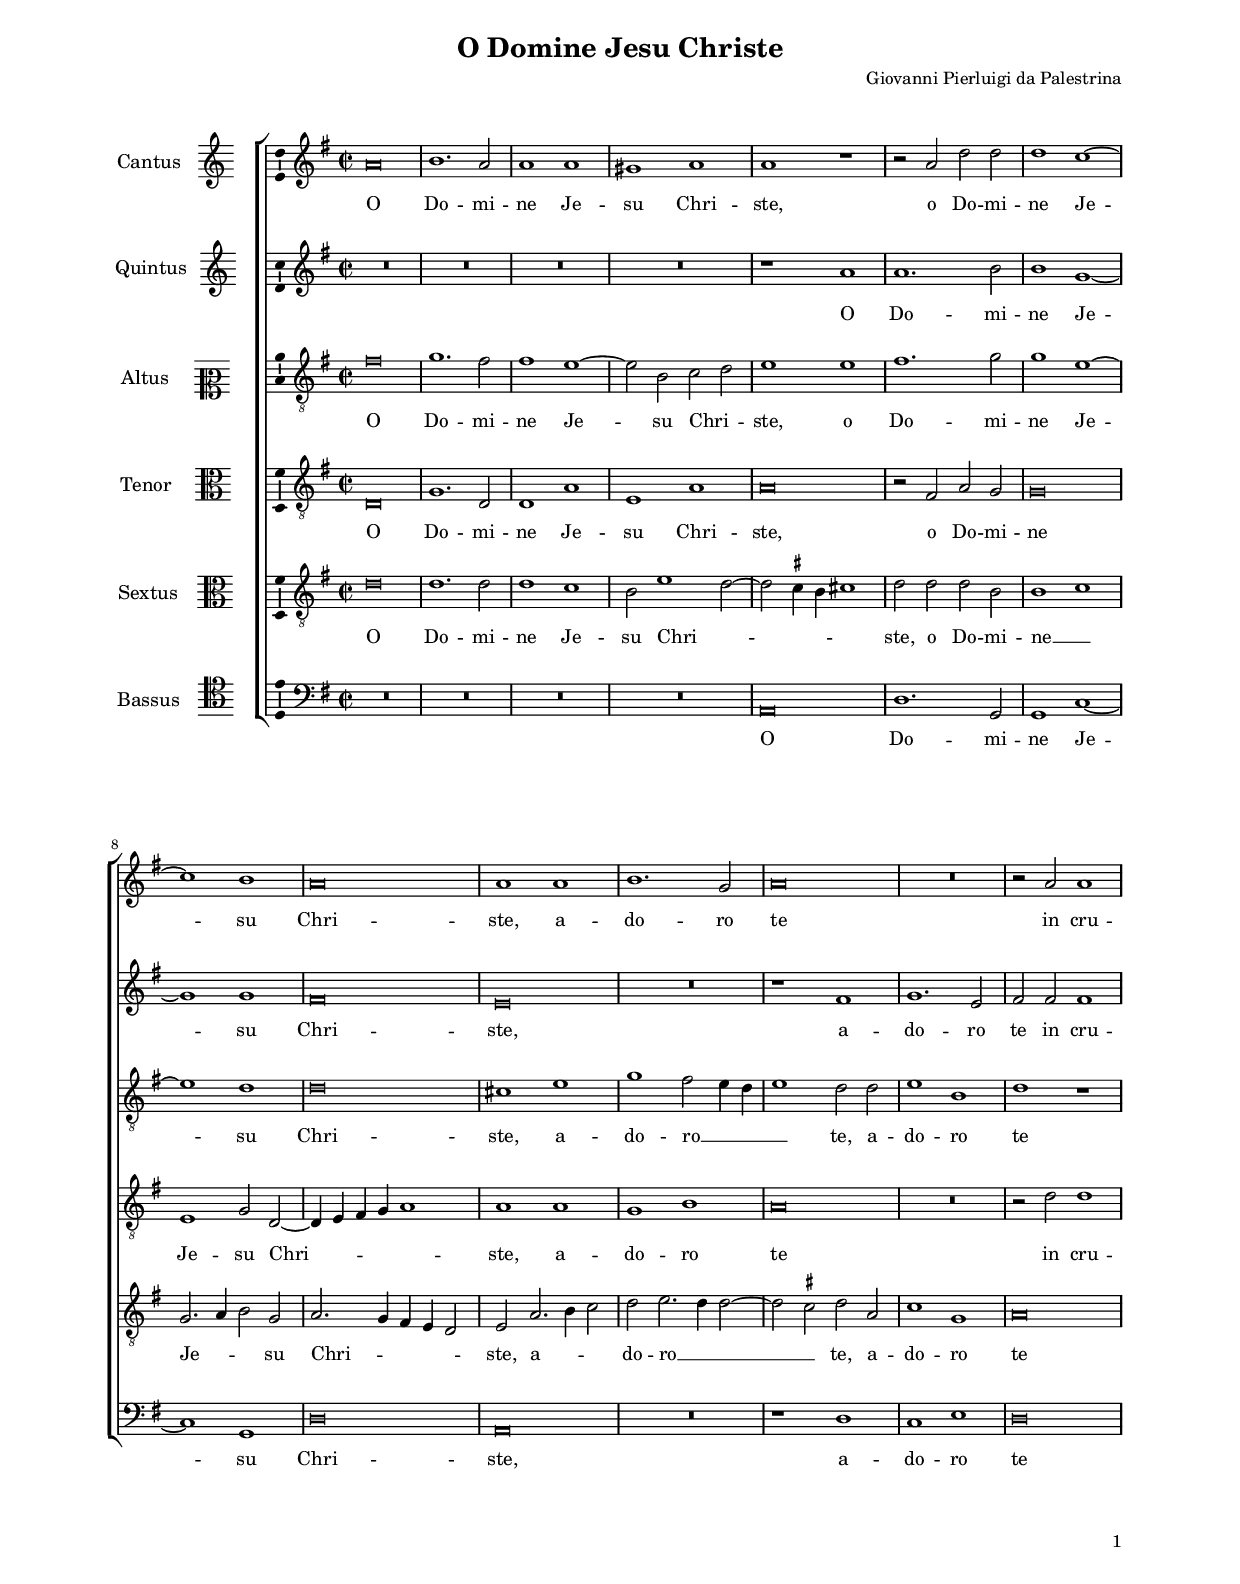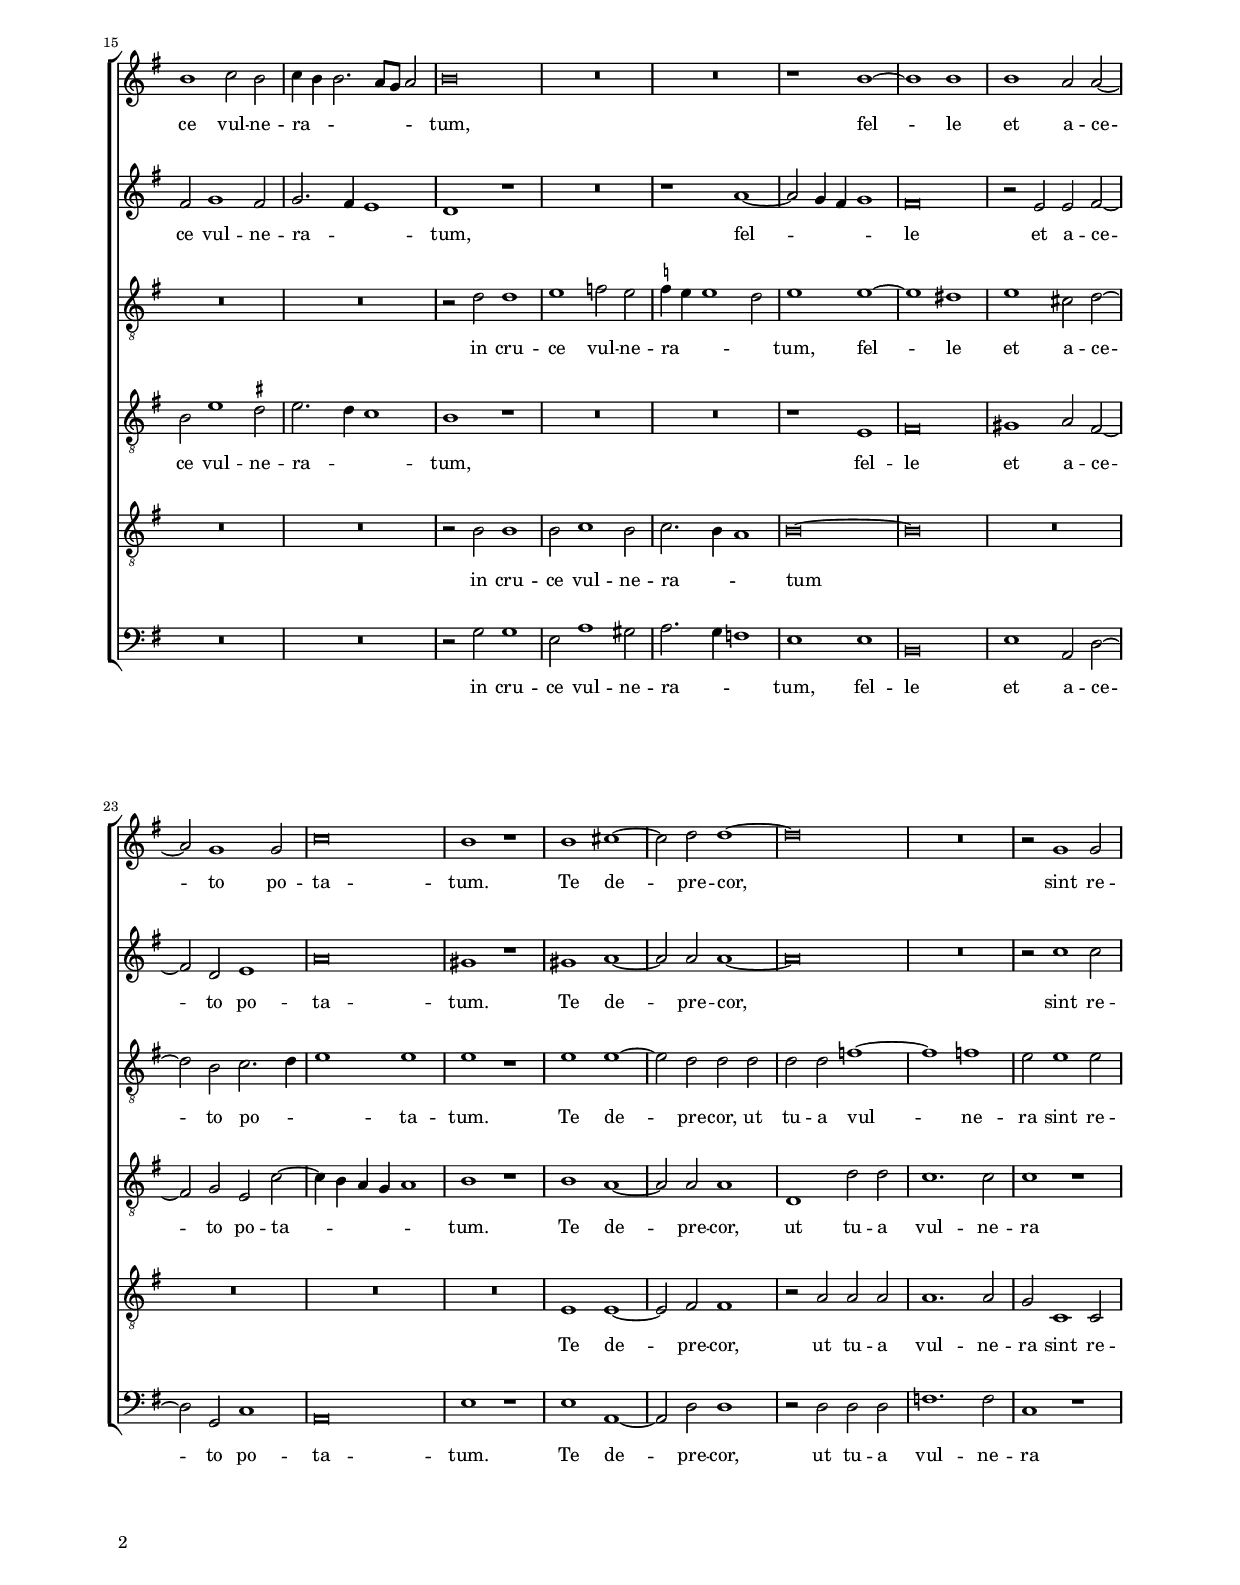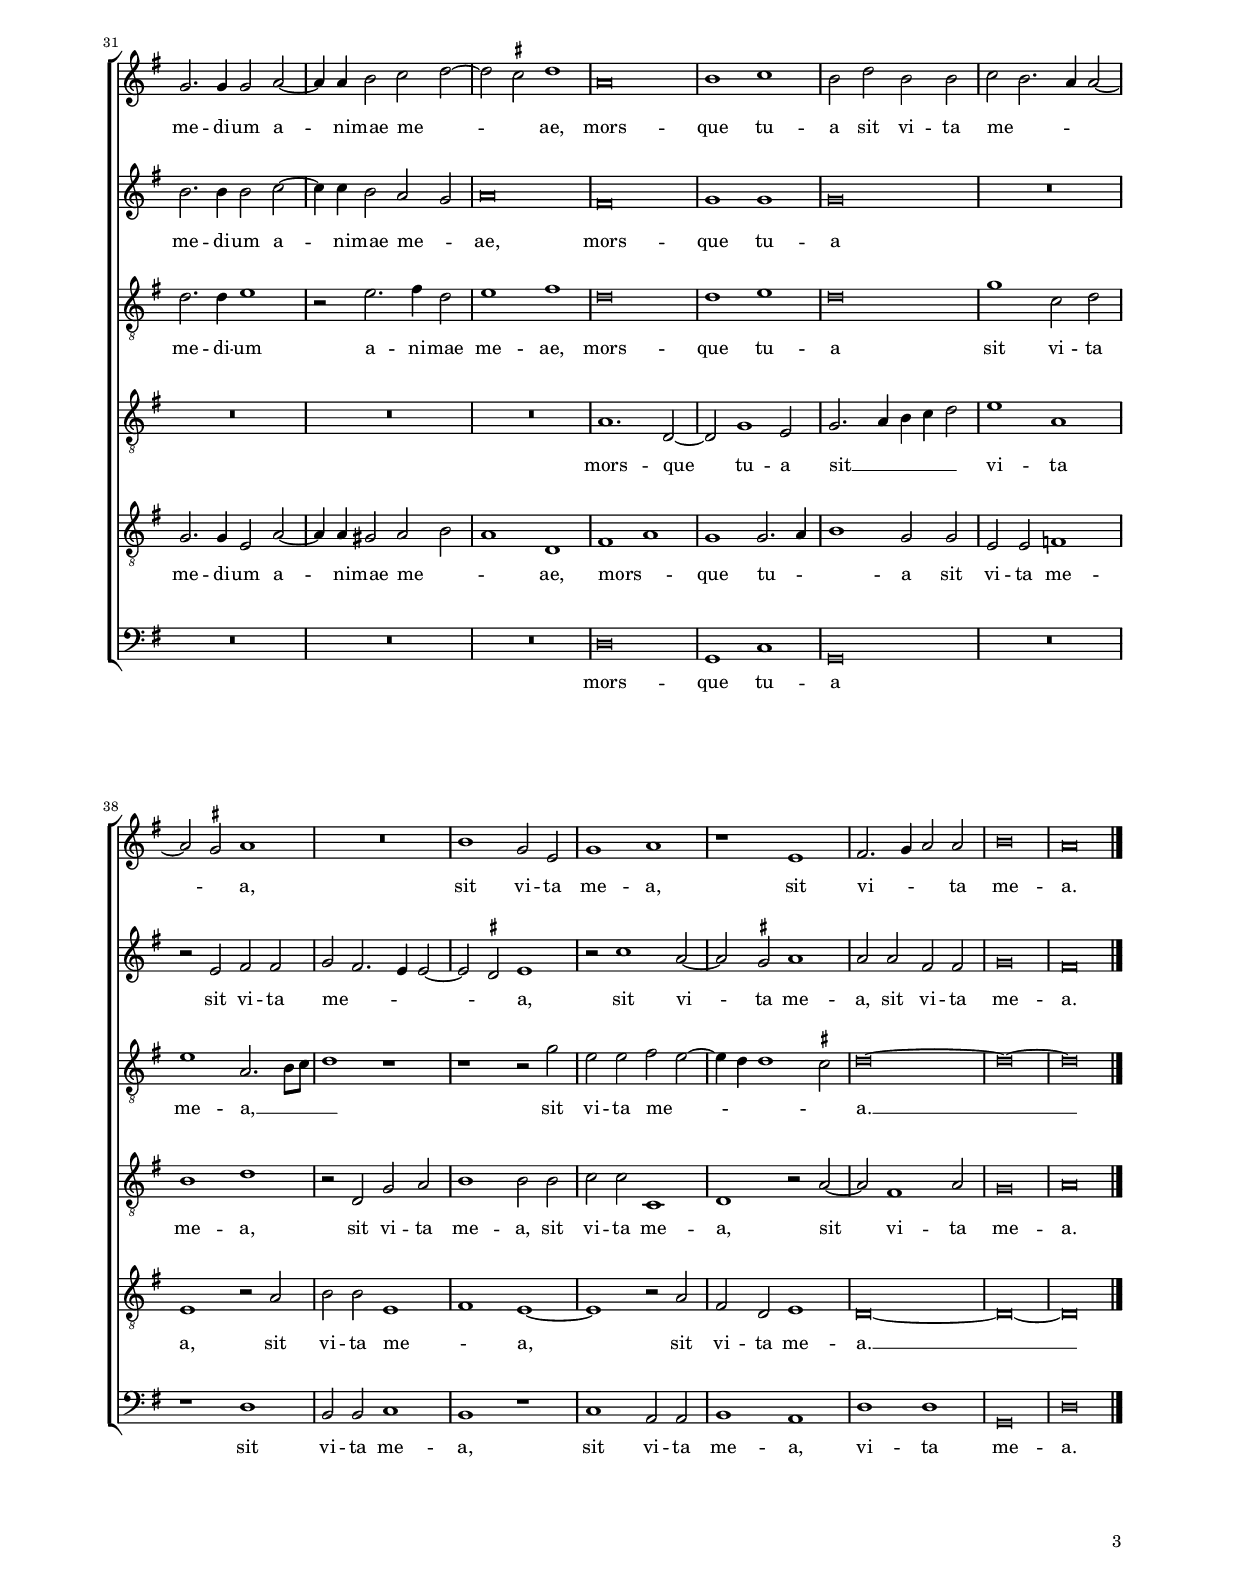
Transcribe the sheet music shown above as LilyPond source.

\header
{
  title="O Domine Jesu Christe"
  composer="Giovanni Pierluigi da Palestrina"
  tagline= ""
}

\version "2.20.0"
\language deutsch
#(set-global-staff-size 15)
% #(set-default-paper-size "letter")
#(ly:set-option 'point-and-click #f)


\paper
	{
	top-margin = 2.3 \cm
	bottom-margin = 1.7 \cm
	left-margin = 2 \cm
	right-margin = 2 \cm
	ragged-bottom = ##f
	ragged-last-bottom = ##t
	print-page-number = ##f
	system-system-spacing = #'((basic-distance . 17) (minimum-distance . 14) (padding . 6) (strechability . 250))
    oddFooterMarkup=\markup   \fill-line { "" \fromproperty #'page:page-number-string }
    evenFooterMarkup=\markup  \fill-line { \fromproperty #'page:page-number-string "" }
    last-bottom-spacing = #'((basic-distance . 12) (minimum-distance . 7) (padding . 4))
%	systems-per-page = 3
%   page-count = 4
%	min-systems-per-page = 3
	}


ficta = { \once \set suggestAccidentals = ##t }
	
forget = #(define-music-function (music) (ly:music?) #{
	\accidentalStyle forget
	$music
	\accidentalStyle default
	#})


global = {
    % \set Staff.autoBeaming = ##f
	\key c \major
	\time 2/2 \set Score.measureLength = #(ly:make-moment 2/1)
    \set Score.tempoHideNote = ##t
    \tempo 2 = 90
    \skip 1*2*45 \bar "|."
	}
   
incipitcantus = \markup { \score {
	{
	\set Staff.instrumentName = \markup { \fontsize #1 "Cantus" }
	\key c \major
	\clef violin
	s4 \bar ""
	}
	\layout  {
	raggedright = ##t
	indent = 1.6 \cm
	line-width = 2.2 \cm
	\context { \Staff \remove Time_signature_engraver }
	\override Staff.Clef.Y-extent = #'(0 . 0)
	}} \hspace #1 }


incipitsextus = \markup { \score {
	{
	\set Staff.instrumentName = \markup { \fontsize #1 "Quintus" }
	\key c \major
	\clef violin
	s4 \bar ""
	}
	\layout  {
	raggedright = ##t
	indent = 1.6 \cm
	line-width = 2.2 \cm
	\context { \Staff \remove Time_signature_engraver }
	\override Staff.Clef.Y-extent = #'(0 . 0)
	}} \hspace #1 }
      
      
incipitaltus = \markup { \score {
	{
	\set Staff.instrumentName = \markup { \fontsize #1 "Altus" }
	\key c \major
	\clef mezzosoprano
	s4 \bar ""
	}
	\layout  {
	raggedright = ##t
	indent = 1.6 \cm
	line-width = 2.2 \cm
	\context { \Staff \remove Time_signature_engraver }
	\override Staff.Clef.Y-extent = #'(0 . 0)
	}} \hspace #1 }


incipittenor = \markup { \score {
	{
	\set Staff.instrumentName = \markup { \fontsize #1 "Tenor" }
	\key c \major
	\clef alto
	s4 \bar ""
	}
	\layout  {
	raggedright = ##t
	indent = 1.6 \cm
	line-width = 2.2 \cm
	\context { \Staff \remove Time_signature_engraver }
	\override Staff.Clef.Y-extent = #'(0 . 0)
	}} \hspace #1 }
      
      
incipitquintus = \markup { \score {
	{
	\set Staff.instrumentName = \markup { \fontsize #1 "Sextus" }
	\key c \major
	\clef alto
	s4 \bar ""
	}
	\layout  {
	raggedright = ##t
	indent = 1.6 \cm
	line-width = 2.2 \cm
	\context { \Staff \remove Time_signature_engraver }
	\override Staff.Clef.Y-extent = #'(0 . 0)
	}} \hspace #1 }
      
      
incipitbassus = \markup { \score {
	{
	\set Staff.instrumentName = \markup { \fontsize #1 "Bassus" }
	\key c \major
	\clef tenor
	s4 \bar ""
	}
	\layout  {
	raggedright = ##t
	indent = 1.6 \cm
	line-width = 2.2 \cm
	\context { \Staff \remove Time_signature_engraver }
	\override Staff.Clef.Y-extent = #'(0 . 0)
	}} \hspace #1 }


cantus =  \relative c''
	{
	d\breve
	e1. d2
	d1 d
	cis1 d
%5
	d1 r |
	r2 d g g
	g1 f~
	f1 e
	d\breve
%10
	d1 d |
	e1. c2
	d\breve
	R\breve
	r2 d d1
%15
	e1 f2 e |
	f4 e e2. d8 c d2
	e\breve
	R\breve
	R\breve
%20
	r1 e~ |
	e1 e
	e1 d2 d~
	d2 c1 c2
	f\breve
%25
	e1 r |
	e1 fis~
	fis2 g g1~
	g\breve
	R\breve
%30
	r2 c,1 c2 |
	c2. c4 c2 d~
	d4 d e2 f g~
	g2 \ficta fis g1
	d\breve
%35
	e1 f |
	e2 g e e
	f2 e2. d4 d2~
	d2 \ficta cis d1
	R\breve
%40
	e1 c2 a |
	c1 d
	r1 a
	h2. c4 d2 d
	e\breve
%45
	d\breve |
	}


sextus = \relative c''
	{
	R\breve
	R\breve
	R\breve
	R\breve
%5
	r1 d |
	d1. e2
	e1 c~
	c1 c
	h\breve
%10
	a\breve |
	R\breve
	r1 h
	c1. a2
	h2 h h1
%15
	h2 c1 h2 |
	c2. h4 a1
	g1 r
	R\breve
	r1 d'~
%20
	d2 c4 h c1 |
	h\breve
	r2 a a h~
	h2 g a1
	d\breve
%25
	cis1 r |
	cis1 d~
	d2 d d1~
	d\breve
	R\breve
%30
	r2 f1 f2 |
	e2. e4 e2 f~
	f4 f e2 d c
	d\breve
	h\breve
%35
	c1 c |
	c\breve
	R\breve
	r2 a h h
	c2 h2. a4 a2~
%40
	a2 \ficta gis a1 |
	r2 f'1 d2~
	d2 \ficta cis d1
	d2 d h h
	c\breve
%45
	h\breve |
	}


altus =  \relative c'
    {
	h'\breve
	c1. h2
	h1 a~
	a2 e f g
%5
	a1 a |
	h1. c2
	c1 a~
	a1 g
	g\breve
%10
	fis1 a |
	c1 h2 a4 g
	a1 g2 g
	a1 e
	g1 r
%15
	R\breve |
	R\breve
	r2 g g1
	a1 b2 a
	\ficta b4 a a1 g2
%20
	a1 a~ |
	a1 gis
	a1 fis2 g~
	g2 e f2. g4
	a1 a
%25
	a1 r |
	a1 a~
	a2 g g g
	g2 g b1~
	b1 b
%30
	a2 a1 a2 |
	g2. g4 a1
	r2 a2. h4 g2
	a1 h
	g\breve
%35
	g1 a |
	g\breve
	c1 f,2 g
	a1 d,2. e8 f
	g1 r
%40
	r1 r2 c |
	a2 a h a~
	a4 g g1 \ficta fis2
	g\breve~
	g\breve~
%45
	g\breve |
	}


tenor =  \relative c'
	{
	g\breve
	c1. g2
	g1 d'
	a1 d
%5
	d\breve |
	r2 h d c
	c\breve
	a1 c2 g~
	g4 a h c d1
%10
	d1 d |
	c1 e
	d\breve
	R\breve
	r2 g g1
%15
	e2 a1 \ficta gis2 |
	a2. g4 f1
	e1 r
	R\breve
	R\breve
%20
	r1 a, |
	h\breve
	cis1 d2 h~
	h2 c a f'~
	f4 e d c d1
%25
	e1 r |
	e1 d~
	d2 d d1
	g,1 g'2 g
	f1. f2
%30
	f1 r |
	R\breve
	R\breve
	R\breve
	d1. g,2~
%35
	g2 c1 a2 |
	c2. d4 e f g2
	a1 d,
	e1 g
	r2 g, c d
%40
	e1 e2 e |
	f2 f f,1
	g1 r2 d'~
	d2 h1 d2
	c\breve
%45
	d\breve |
	}


quintus  =  \relative c'
	{
	g'\breve
	g1. g2
	g1 f
	e2 a1 g2~
%5
	g2 \ficta fis4 e fis!1 |
	g2 g g e
	e1 f
	c2. d4 e2 c
	d2. c4 h a g2
%10
	a2 d2. e4 f2 |
	g2 a2. g4 g2~
	g2 \ficta fis g d
	f1 c
	d\breve
%15
	R\breve |
	R\breve
	r2 e e1
	e2 f1 e2
	f2. e4 d1
%20
	e\breve~ |
	e\breve
	R\breve
	R\breve
	R\breve
%25
	R\breve |
	a,1 a~
	a2 h h1
	r2 d d d
	d1. d2
%30
	c2 f,1 f2 |
	c'2. c4 a2 d~
	d4 d cis2 d e
	d1 g,
	h1 d
%35
	c1 c2. d4 |
	e1 c2 c
	a2 a b1
	a1 r2 d
	e2 e a,1
%40
	h1 a~ |
	a1 r2 d
	h2 g a1
	g\breve~
	g\breve~
%45
	g\breve |
	}


bassus  =  \relative c
	{
	R\breve
	R\breve
	R\breve
	R\breve
%5
	d\breve |
	g1. c,2
	c1 f~
	f1 c
	g'\breve
%10
	d\breve |
	R\breve
	r1 g
	f1 a
	g\breve
%15
	R\breve |
	R\breve
	r2 c c1
	a2 d1 cis2
	d2. c4 b1
%20
	a1 a |
	e\breve
	a1 d,2 g~
	g2 c, f1
	d\breve
%25
	a'1 r |
	a1 d,~
	d2 g g1
	r2 g g g
	b1. b2
%30
	f1 r |
	R\breve
	R\breve
	R\breve
	g\breve
%35
	c,1 f |
	c\breve
	R\breve
	r1 g'
	e2 e f1
%40
	e1 r |
	f1 d2 d
	e1 d
	g1 g
	c,\breve
%45
	g'\breve |
	}


lyricscantus = \lyricmode {
	O Do -- mi -- ne Je -- su Chri -- ste,
    o Do -- mi -- ne Je -- su Chri -- ste,
    a -- do -- ro te in cru -- ce vul -- ne -- ra -- _ _ _ _ _ tum,
    fel -- le et a -- ce -- to po -- ta -- tum.
    Te de -- pre -- cor,
    sint re -- me -- di -- um a -- ni -- mae me -- _ _ ae,
    mors -- que tu -- a sit vi -- ta me -- _ _ _ _ a,
    sit vi -- ta me -- a,
    sit vi -- _ _ ta me -- a.
	}


lyricssextus = \lyricmode {
	O Do -- mi -- ne Je -- su Chri -- ste,
    a -- do -- ro te in cru -- ce vul -- ne -- ra -- _ _ tum,
    fel -- _ _ _ le et a -- ce -- to po -- ta -- tum.
    Te de -- pre -- cor,
    sint re -- me -- di -- um a -- ni -- mae me -- _ ae,
    mors -- que tu -- a sit vi -- ta me -- _ _ _ _ a,
    sit vi -- ta me -- a,
    sit vi -- ta me -- a.
	}


lyricsaltus = \lyricmode {
	O Do -- mi -- ne Je -- su Chri -- _ ste,
    o Do -- mi -- ne Je -- su Chri -- ste,
    a -- do -- ro __ _ _ _ te,
    a -- do -- ro te in cru -- ce vul -- ne -- ra -- _ _ _ tum,
    fel -- le et a -- ce -- to po -- _ _ ta -- tum.
    Te de -- pre -- cor,
    ut tu -- a vul -- ne -- ra
    sint re -- me -- di -- um a -- ni -- mae me -- ae,
    mors -- que tu -- a sit vi -- ta me -- a, __ _ _ _
    sit vi -- ta me -- _ _ _ _ a. __
	}
	

lyricstenor = \lyricmode {
	O Do -- mi -- ne Je -- su Chri -- ste,
    o Do -- mi -- ne Je -- su Chri -- _ _ _ _ ste,
    a -- do -- ro te in cru -- ce vul -- ne -- ra -- _ _ tum,
    fel -- le et a -- ce -- to po -- ta -- _ _ _ _ tum.
    Te de -- pre -- cor, ut tu -- a vul -- ne -- ra
    mors -- que tu -- a sit __ _ _ _ _ vi -- ta me -- a,
    sit vi -- ta me -- a,
    sit vi -- ta me -- a,
    sit vi -- ta me -- a.
	}


lyricsquintus = \lyricmode {
	O Do -- mi -- ne Je -- su Chri -- _ _ _ _ ste,
    o Do -- mi -- ne __ _ Je -- _ _ su Chri -- _ _ _ _ ste,
    a -- _ _ do -- ro __ _ _ _ te,
    a -- do -- ro te in cru -- ce vul -- ne -- ra -- _ _ tum
    Te de -- pre -- cor,
    ut tu -- a vul -- ne -- ra
    sint re -- me -- di -- um a -- ni -- mae me -- _ _ ae,
    mors -- _ que tu -- _ _ a sit vi -- ta me -- a,
    sit vi -- ta me -- _ a,
    sit vi -- ta me -- a. __
	}


lyricsbassus = \lyricmode {
	O Do -- mi -- ne Je -- su Chri -- ste,
    a -- do -- ro te in cru -- ce vul -- ne -- ra -- _ _ tum,
    fel -- le et a -- ce -- to po -- ta -- tum.
    Te de -- pre -- cor, ut tu -- a vul -- ne -- ra
    mors -- que tu -- a sit vi -- ta me -- a,
    sit vi -- ta me -- a,
    vi -- ta me -- a.
	}


\score
{  
	\transpose c g, {
	\new ChoirStaff \with { \override StaffGrouper.staff-staff-spacing.basic-distance = #12 }
	<<

	\new Staff << \global
	\new Voice="v1" {
		\set Staff.instrumentName=\incipitcantus
		\set Staff.midiInstrument = "reed organ"
		\clef violin
		\cantus }
	\new Lyrics \lyricsto "v1" {\lyricscantus }
	>>


	\new Staff << \global
	\new Voice="v6" {
		\set Staff.instrumentName=\incipitsextus
		\set Staff.midiInstrument = "reed organ"
		\clef violin 
		\sextus}
	\new Lyrics \lyricsto "v6" {\lyricssextus }
	>>


	\new Staff << \global
	\new Voice="v2" {
		\set Staff.instrumentName=\incipitaltus
		\set Staff.midiInstrument = "reed organ"
		\clef "G_8" 
		\altus}
	\new Lyrics \lyricsto "v2" {\lyricsaltus }
	>>


	\new Staff << \global
	\new Voice="v3" {
		\set Staff.instrumentName=\incipittenor
		\set Staff.midiInstrument = "reed organ"
		\clef "G_8"
		\tenor }
	\new Lyrics \lyricsto "v3" {\lyricstenor }
	>>


	\new Staff << \global
	\new Voice="v5" {
		\set Staff.instrumentName=\incipitquintus
		\set Staff.midiInstrument = "reed organ"
		\clef "G_8"
		\quintus}
	\new Lyrics \lyricsto "v5" {\lyricsquintus }
	>>


	\new Staff << \global
	\new Voice="v4" {
		\set Staff.instrumentName=\incipitbassus
		\set Staff.midiInstrument = "reed organ"
		\clef bass 
		\bassus }
	\new Lyrics \lyricsto "v4" {\lyricsbassus}
	>>

	>>
	} % transpose

	\layout
	{
	indent = 2.5 \cm
	\context { \Lyrics \override VerticalAxisGroup.nonstaff-relatedstaff-spacing.padding = #2 }
%	\context { \Lyrics \override LyricText.font-size = #1 }
	\context { \Staff \override TimeSignature.break-visibility = #end-of-line-invisible }
    \context { \Staff \consists "Ambitus_engraver" }
%	\context { \Voice \override Slur.transparent = ##t }
	\context { \Score \override BarNumber.padding = #2 }
	\context { \Voice \override NoteHead.style = #'baroque }
	}

\midi
	{
	}

}


% EOF
